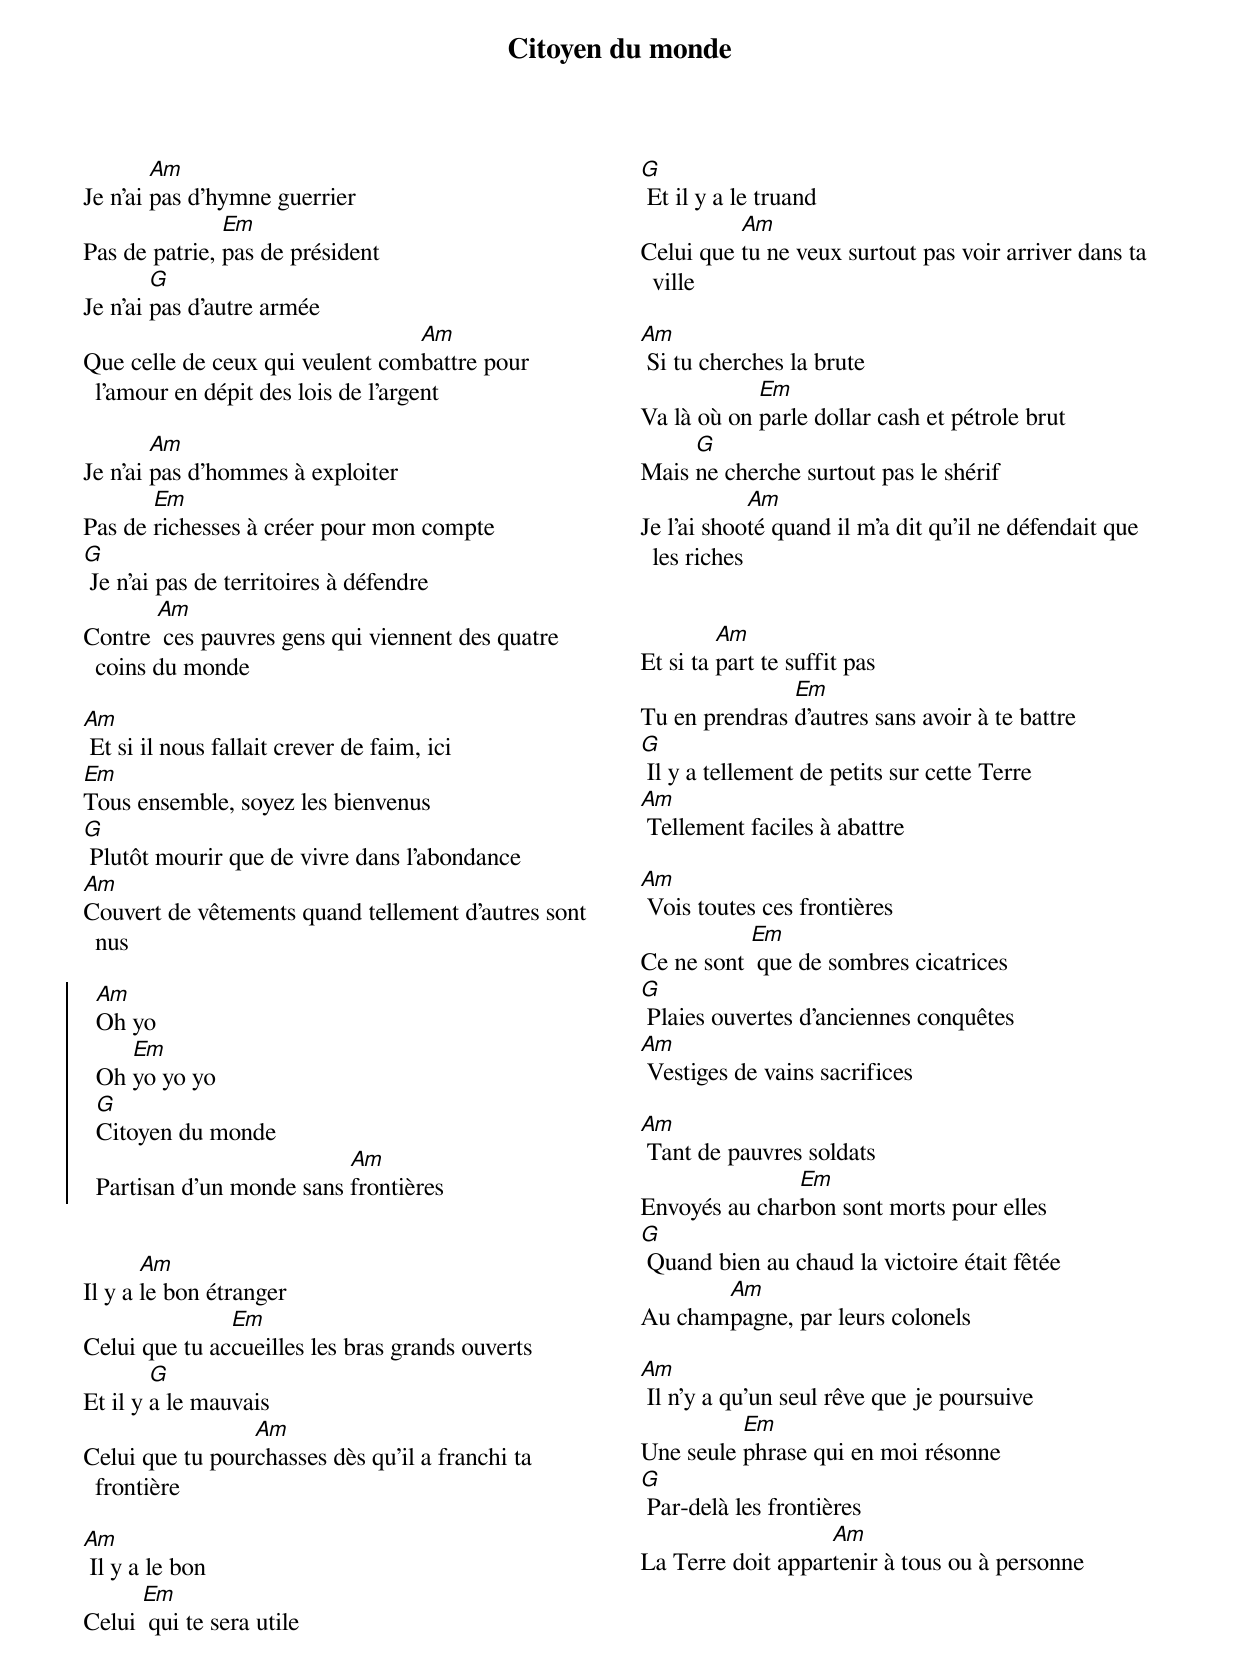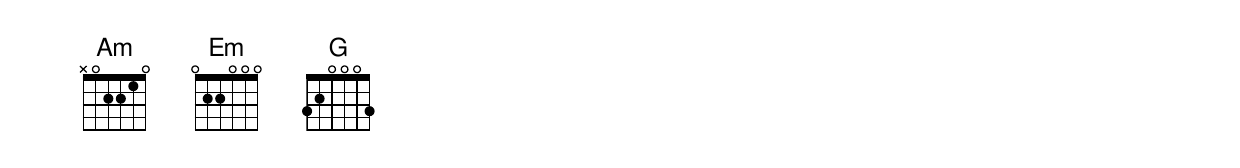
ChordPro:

{title: Citoyen du monde}
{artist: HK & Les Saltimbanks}
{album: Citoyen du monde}
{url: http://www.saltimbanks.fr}
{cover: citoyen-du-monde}
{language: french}
{columns: 2}
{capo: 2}
{define: Am frets X 0 2 2 1 0}
{define: Em frets 0 2 2 0 0 0}
{define: G frets 3 2 0 0 0 3}


Je n'ai [Am]pas d'hymne guerrier
Pas de patrie, [Em]pas de président
Je n'ai [G]pas d'autre armée
Que celle de ceux qui veulent com[Am]battre pour l'amour en dépit des lois de l'argent

Je n'ai [Am]pas d'hommes à exploiter
Pas de [Em]richesses à créer pour mon compte
[G] Je n'ai pas de territoires à défendre
Contre [Am] ces pauvres gens qui viennent des quatre coins du monde

[Am] Et si il nous fallait crever de faim, ici
[Em]Tous ensemble, soyez les bienvenus
[G] Plutôt mourir que de vivre dans l'abondance
[Am]Couvert de vêtements quand tellement d'autres sont nus

{start_of_chorus}
  [Am]Oh yo
  Oh [Em]yo yo yo
  [G]Citoyen du monde
  Partisan d'un monde sans [Am]frontières
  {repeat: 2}
{end_of_chorus}


Il y a [Am]le bon étranger
Celui que tu ac[Em]cueilles les bras grands ouverts
Et il y [G]a le mauvais
Celui que tu pour[Am]chasses dès qu'il a franchi ta frontière

[Am] Il y a le bon
Celui [Em] qui te sera utile
[G] Et il y a le truand
Celui que [Am]tu ne veux surtout pas voir arriver dans ta ville

[Am] Si tu cherches la brute
Va là où on [Em]parle dollar cash et pétrole brut
Mais [G]ne cherche surtout pas le shérif
Je l'ai shoo[Am]té quand il m'a dit qu'il ne défendait que les riches


Et si ta [Am]part te suffit pas
Tu en prendras [Em]d'autres sans avoir à te battre
[G] Il y a tellement de petits sur cette Terre
[Am] Tellement faciles à abattre

[Am] Vois toutes ces frontières
Ce ne sont [Em] que de sombres cicatrices
[G] Plaies ouvertes d'anciennes conquêtes
[Am] Vestiges de vains sacrifices

[Am] Tant de pauvres soldats
Envoyés au char[Em]bon sont morts pour elles
[G] Quand bien au chaud la victoire était fêtée
Au cham[Am]pagne, par leurs colonels

[Am] Il n'y a qu'un seul rêve que je poursuive
Une seule [Em]phrase qui en moi résonne
[G] Par-delà les frontières
La Terre doit appar[Am]tenir à tous ou à personne
